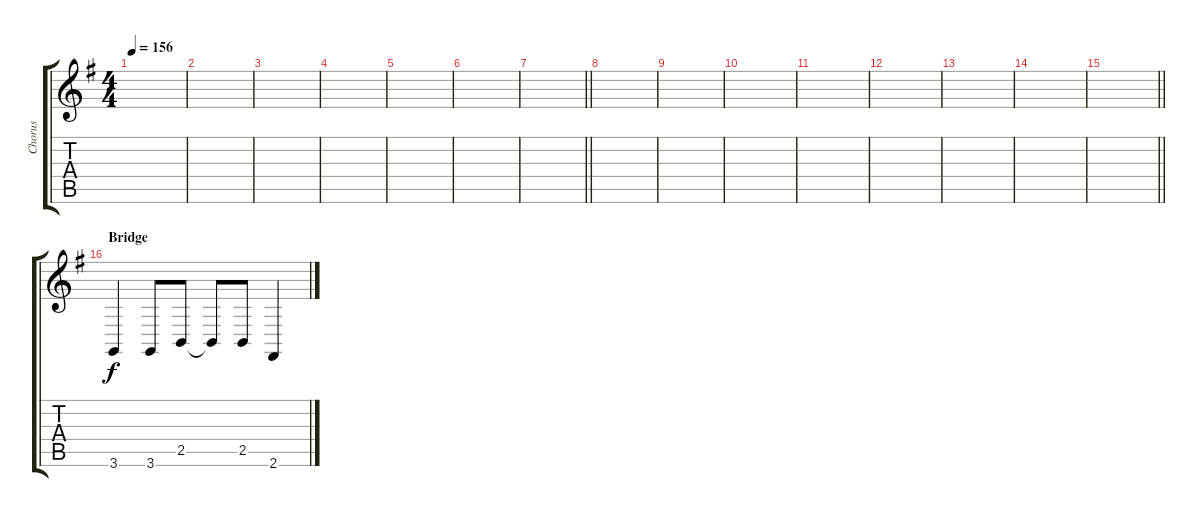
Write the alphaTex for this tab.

\track ("Chorus" "Chorus") {mute instrument tenorsax}
\staff {score tabs}
\tuning (E4 B3 G3 D3 A2 E2) {hide}
\ts (4 4)
\tempo 156
\clef g2
\ks g
|
|
|
|
|
|
\barLineRight lightlight
|
|
|
|
|
|
|
|
\barLineRight lightlight
|
\section ("" "Bridge")
3.6.4{volume 9} 3.6.8 2.5.8 2.5{t}.8 2.5.8 2.6.4
